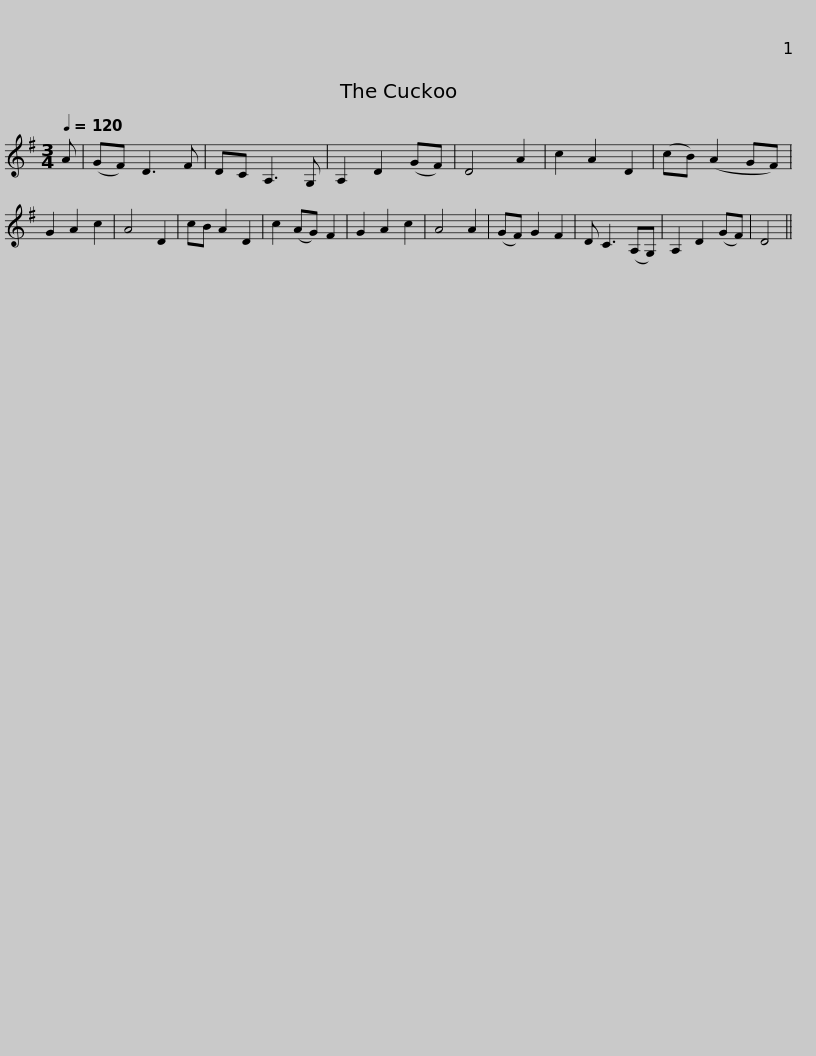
X:1
L:1/8
Q:1/4=120
M:3/4
I:linebreak $
K:G
V:1 treble
V:1
 A | (GF) D3 F | DC A,3 G, | A,2 D2 (GF) | D4 A2 | %5
 c2 A2 D2 | (cB) (A2 GF) | G2 A2 c2 | A4 D2 | cB A2 D2 | %10
 c2 (AG) F2 |$ G2 A2 c2 | A4 A2 | (GF) G2 F2 | D C3 (A,G,) | %15
 A,2 D2 (GF) | D4 || %17
